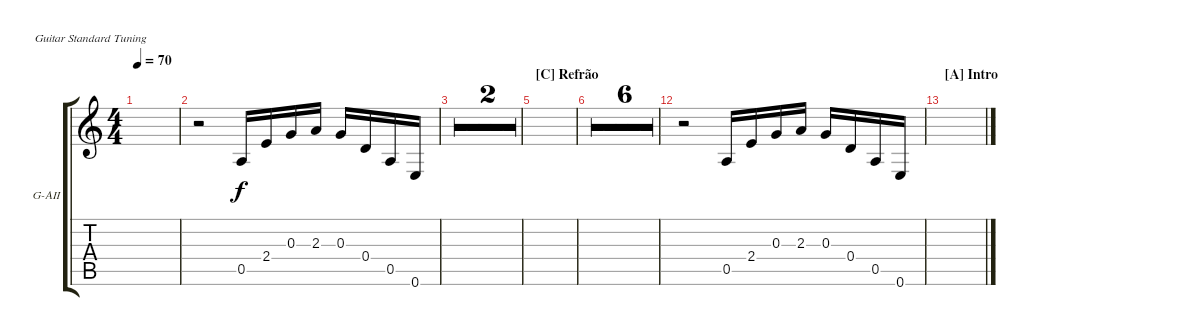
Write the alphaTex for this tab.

\defaultSystemsLayout 4
\bracketExtendMode groupsimilarinstruments
\firstSystemTrackNameOrientation horizontal
\otherSystemsTrackNameOrientation horizontal
\track ("Guitar Acustic II" "G-AII") {multiBarRest instrument electricguitarclean}
\staff {score tabs}
\tuning (E4 B3 G3 D3 A2 E2)
\ts (4 4)
\tempo 70
\clef g2
\ks c
|
r.2 0.5.16 2.4.16 0.3.16 2.3.16 0.3.16 0.4.16 0.5.16 0.6.16 |
|
|
\section ("C" "Refrão")
|
|
|
|
|
|
|
r.2 0.5.16 2.4.16 0.3.16 2.3.16 0.3.16 0.4.16 0.5.16 0.6.16 |
\section ("A" "Intro")
